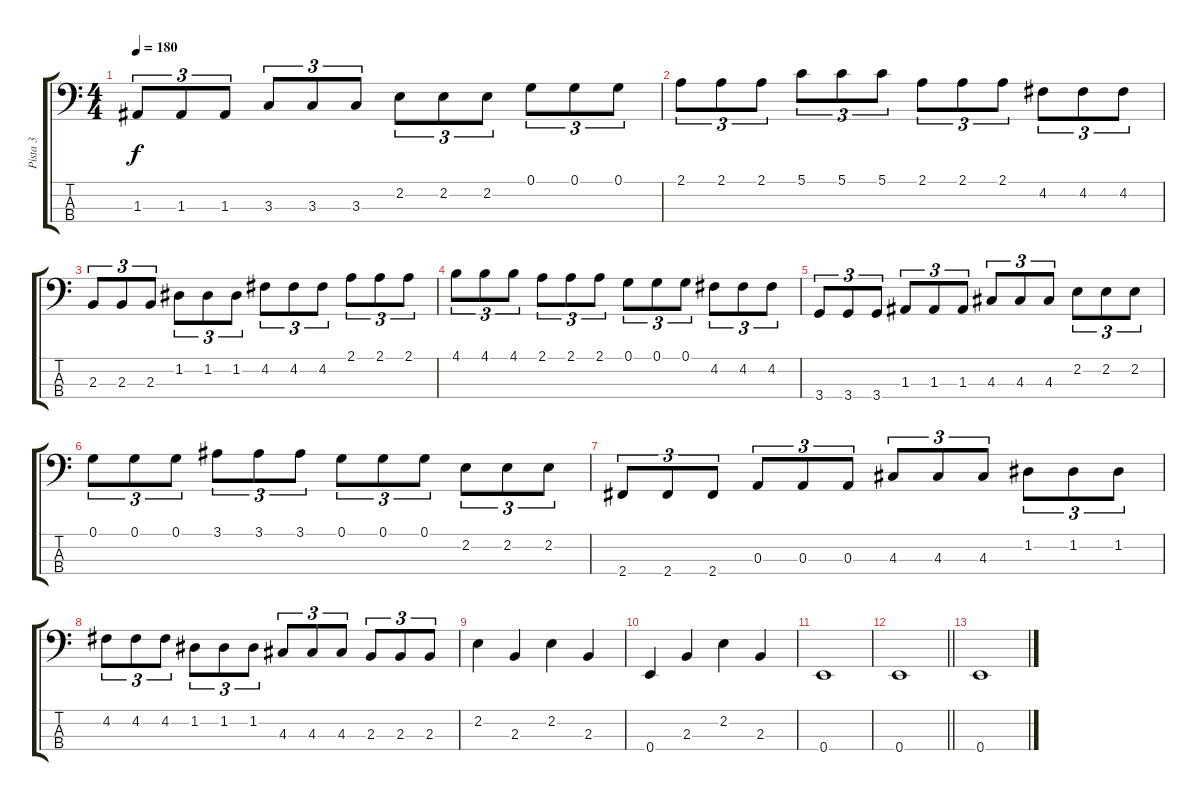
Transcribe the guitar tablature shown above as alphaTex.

\track ("Pista 3" "Pista 3") {instrument electricbassfinger}
\staff {score tabs}
\tuning (G2 D2 A1 E1) {hide}
\ts (4 4)
\tempo 180
\clef f4
\ks c
1.3.8{tu (3 2) dy f} 1.3.8{tu (3 2)} 1.3.8{tu (3 2)} 3.3.8{tu (3 2)} 3.3.8{tu (3 2)} 3.3.8{tu (3 2)} 2.2.8{tu (3 2)} 2.2.8{tu (3 2)} 2.2.8{tu (3 2)} 0.1.8{tu (3 2)} 0.1.8{tu (3 2)} 0.1.8{tu (3 2)} |
2.1.8{tu (3 2)} 2.1.8{tu (3 2)} 2.1.8{tu (3 2)} 5.1.8{tu (3 2)} 5.1.8{tu (3 2)} 5.1.8{tu (3 2)} 2.1.8{tu (3 2)} 2.1.8{tu (3 2)} 2.1.8{tu (3 2)} 4.2.8{tu (3 2)} 4.2.8{tu (3 2)} 4.2.8{tu (3 2)} |
2.3.8{tu (3 2)} 2.3.8{tu (3 2)} 2.3.8{tu (3 2)} 1.2.8{tu (3 2)} 1.2.8{tu (3 2)} 1.2.8{tu (3 2)} 4.2.8{tu (3 2)} 4.2.8{tu (3 2)} 4.2.8{tu (3 2)} 2.1.8{tu (3 2)} 2.1.8{tu (3 2)} 2.1.8{tu (3 2)} |
4.1.8{tu (3 2)} 4.1.8{tu (3 2)} 4.1.8{tu (3 2)} 2.1.8{tu (3 2)} 2.1.8{tu (3 2)} 2.1.8{tu (3 2)} 0.1.8{tu (3 2)} 0.1.8{tu (3 2)} 0.1.8{tu (3 2)} 4.2.8{tu (3 2)} 4.2.8{tu (3 2)} 4.2.8{tu (3 2)} |
3.4.8{tu (3 2)} 3.4.8{tu (3 2)} 3.4.8{tu (3 2)} 1.3.8{tu (3 2)} 1.3.8{tu (3 2)} 1.3.8{tu (3 2)} 4.3.8{tu (3 2)} 4.3.8{tu (3 2)} 4.3.8{tu (3 2)} 2.2.8{tu (3 2)} 2.2.8{tu (3 2)} 2.2.8{tu (3 2)} |
0.1.8{tu (3 2)} 0.1.8{tu (3 2)} 0.1.8{tu (3 2)} 3.1.8{tu (3 2)} 3.1.8{tu (3 2)} 3.1.8{tu (3 2)} 0.1.8{tu (3 2)} 0.1.8{tu (3 2)} 0.1.8{tu (3 2)} 2.2.8{tu (3 2)} 2.2.8{tu (3 2)} 2.2.8{tu (3 2)} |
2.4.8{tu (3 2)} 2.4.8{tu (3 2)} 2.4.8{tu (3 2)} 0.3.8{tu (3 2)} 0.3.8{tu (3 2)} 0.3.8{tu (3 2)} 4.3.8{tu (3 2)} 4.3.8{tu (3 2)} 4.3.8{tu (3 2)} 1.2.8{tu (3 2)} 1.2.8{tu (3 2)} 1.2.8{tu (3 2)} |
4.2.8{tu (3 2)} 4.2.8{tu (3 2)} 4.2.8{tu (3 2)} 1.2.8{tu (3 2)} 1.2.8{tu (3 2)} 1.2.8{tu (3 2)} 4.3.8{tu (3 2)} 4.3.8{tu (3 2)} 4.3.8{tu (3 2)} 2.3.8{tu (3 2)} 2.3.8{tu (3 2)} 2.3.8{tu (3 2)} |
2.2.4 2.3.4 2.2.4 2.3.4 |
0.4.4 2.3.4 2.2.4 2.3.4 |
0.4.1 |
\barLineRight lightlight
0.4.1 |
0.4.1
